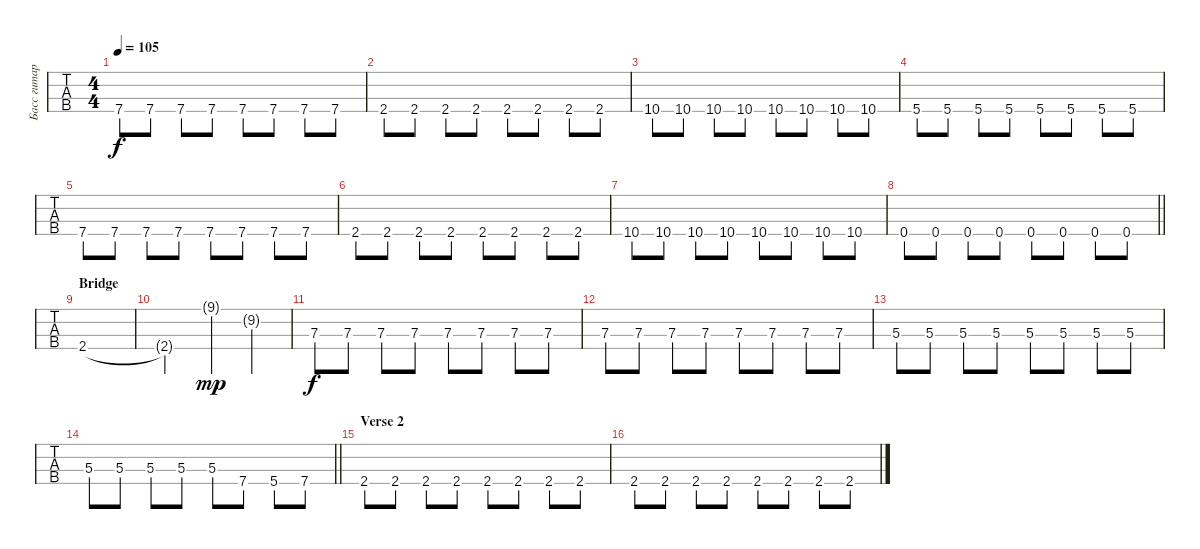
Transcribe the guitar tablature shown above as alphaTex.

\track ("Басс гитара" "Басс гитар") {instrument electricbassfinger}
\staff {tabs}
\tuning (G2 D2 A1 D1) {hide}
\ts (4 4)
\tempo 105
\clef f4
\ks c
7.4.8{dy f} 7.4.8 7.4.8 7.4.8 7.4.8 7.4.8 7.4.8 7.4.8 |
2.4.8 2.4.8 2.4.8 2.4.8 2.4.8 2.4.8 2.4.8 2.4.8 |
10.4.8 10.4.8 10.4.8 10.4.8 10.4.8 10.4.8 10.4.8 10.4.8 |
5.4.8 5.4.8 5.4.8 5.4.8 5.4.8 5.4.8 5.4.8 5.4.8 |
7.4.8 7.4.8 7.4.8 7.4.8 7.4.8 7.4.8 7.4.8 7.4.8 |
2.4.8 2.4.8 2.4.8 2.4.8 2.4.8 2.4.8 2.4.8 2.4.8 |
10.4.8 10.4.8 10.4.8 10.4.8 10.4.8 10.4.8 10.4.8 10.4.8 |
\barLineRight lightlight
0.4.8 0.4.8 0.4.8 0.4.8 0.4.8 0.4.8 0.4.8 0.4.8 |
\section ("" "Bridge")
2.4.1 |
2.4{t}.2 9.1{g}.4{dy mp} 9.2{g}.4 |
7.3.8{dy f} 7.3.8 7.3.8 7.3.8 7.3.8 7.3.8 7.3.8 7.3.8 |
7.3.8 7.3.8 7.3.8 7.3.8 7.3.8 7.3.8 7.3.8 7.3.8 |
5.3.8 5.3.8 5.3.8 5.3.8 5.3.8 5.3.8 5.3.8 5.3.8 |
\barLineRight lightlight
5.3.8 5.3.8 5.3.8 5.3.8 5.3.8 7.4.8 5.4.8 7.4.8 |
\section ("" "Verse 2")
2.4.8 2.4.8 2.4.8 2.4.8 2.4.8 2.4.8 2.4.8 2.4.8 |
2.4.8 2.4.8 2.4.8 2.4.8 2.4.8 2.4.8 2.4.8 2.4.8
